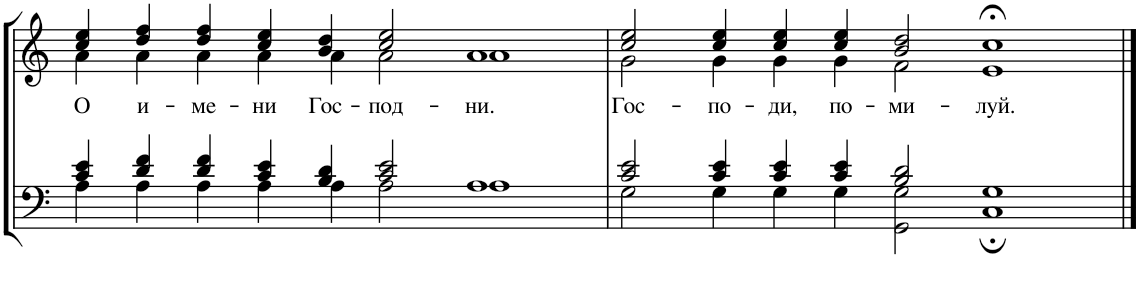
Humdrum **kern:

**kern	**kern	**text
*part1	*part1	*part1
*staff2	*staff1	*staff1
*I"Piano	*	*
*I'Pno.	*	*
!!LO:PB:g=z
*clefF4	*clefG2	*
*k[]	*k[]	*
*M18/4	*M18/4	*
=19	=19	=19
*^	*^	*
*	*^	*	*	*
!	!	!	!	!	!LO:LY:b
00ryy	4c/ 4e/	4A\	4cc/ 4ee/	4a\	О
!	!	!	!	!	!LO:LY:b
.	4d/ 4f/	4A\	4dd/ 4ff/	4a\	и-
!	!	!	!	!	!LO:LY:b
.	4d/ 4f/	4A\	4dd/ 4ff/	4a\	-ме-
!	!	!	!	!	!LO:LY:b
.	4c/ 4e/	4A\	4cc/ 4ee/	4a\	-ни
!	!	!	!	!	!LO:LY:b
.	4B/ 4d/	4A\	4b/ 4dd/	4a\	Гос-
!	!	!	!	!	!LO:LY:b
.	2c/ 2e/	2A\	2cc/ 2ee/	2a\	-под-
!	!	!	!	!	!LO:LY:b
.	1A	1A	1a	1a	-ни.
.	1..ryy	1..ryy	1..ryy	1..ryy	.
2ryy	.	.	.	.	.
=20	=20	=20	=20	=20	=20
!	!	!	!	!	!LO:LY:b
00ryy	2c/ 2e/	2G\	2cc/ 2ee/	2g\	Гос-
!	!	!	!	!	!LO:LY:b
.	4c/ 4e/	4G\	4cc/ 4ee/	4g\	-по-
!	!	!	!	!	!LO:LY:b
.	4c/ 4e/	4G\	4cc/ 4ee/	4g\	-ди,
!	!	!	!	!	!LO:LY:b
.	4c/ 4e/	4G\	4cc/ 4ee/	4g\	по-
!	!	!	!	!	!LO:LY:b
.	2B/ 2d/	2GG\ 2G\	2b/ 2dd/	2f\	-ми-
!	!	!	!	!	!LO:LY:b
.	1G	1C;	1cc;<	1e	-луй.
.	1..ryy	1..ryy	1..ryy	1..ryy	.
2ryy	.	.	.	.	.
*v	*v	*v	*	*	*
*	*v	*v	*
==	==	==
*-	*-	*-
